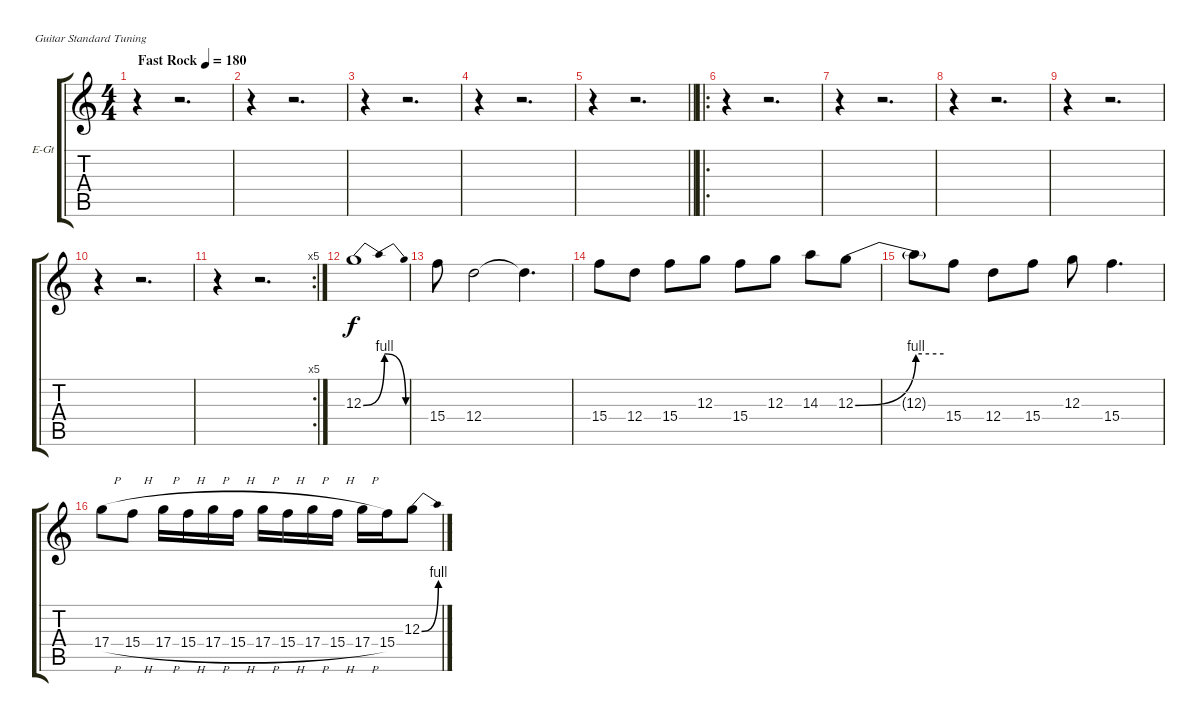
\bracketExtendMode groupsimilarinstruments
\firstSystemTrackNameOrientation horizontal
\otherSystemsTrackNameOrientation horizontal
\track ("Pista 1" "E-Gt") {instrument distortionguitar}
\staff {score tabs}
\tuning (E4 B3 G3 D3 A2 E2)
\ts (4 4)
\beaming (8 2 2 2 2)
\tempo (180 "Fast Rock")
\clef g2
\ks c
r.4{dy f instrument distortionguitar} r.2{d} |
r.4 r.2{d} |
r.4 r.2{d} |
r.4 r.2{d} |
\barLineRight lightlight
r.4 r.2{d} |
\ro
r.4 r.2{d} |
r.4 r.2{d} |
r.4 r.2{d} |
r.4 r.2{d} |
r.4 r.2{d} |
\rc 5
r.4 r.2{d} |
12.3{be (bendrelease 0 0 30 4 30 4 60 0)}.1 |
15.4.8 12.4.2 12.4{t}.4{d} |
15.4.8 12.4.8 15.4.8 12.3.8 15.4.8 12.3.8 14.3.8 12.3{be (bend 0 0 60 4)}.8 |
12.3{be (hold 0 4 60 4) t}.8 15.4.8 12.4.8 15.4.8 12.3.8 15.4.4{d} |
17.4{h}.8 15.4{h}.8 17.4{h}.16 15.4{h}.16 17.4{h}.16 15.4{h}.16 17.4{h}.16 15.4{h}.16 17.4{h}.16 15.4{h}.16 17.4{h}.16 15.4.16 12.3{be (bend 0 0 60 4)}.8
